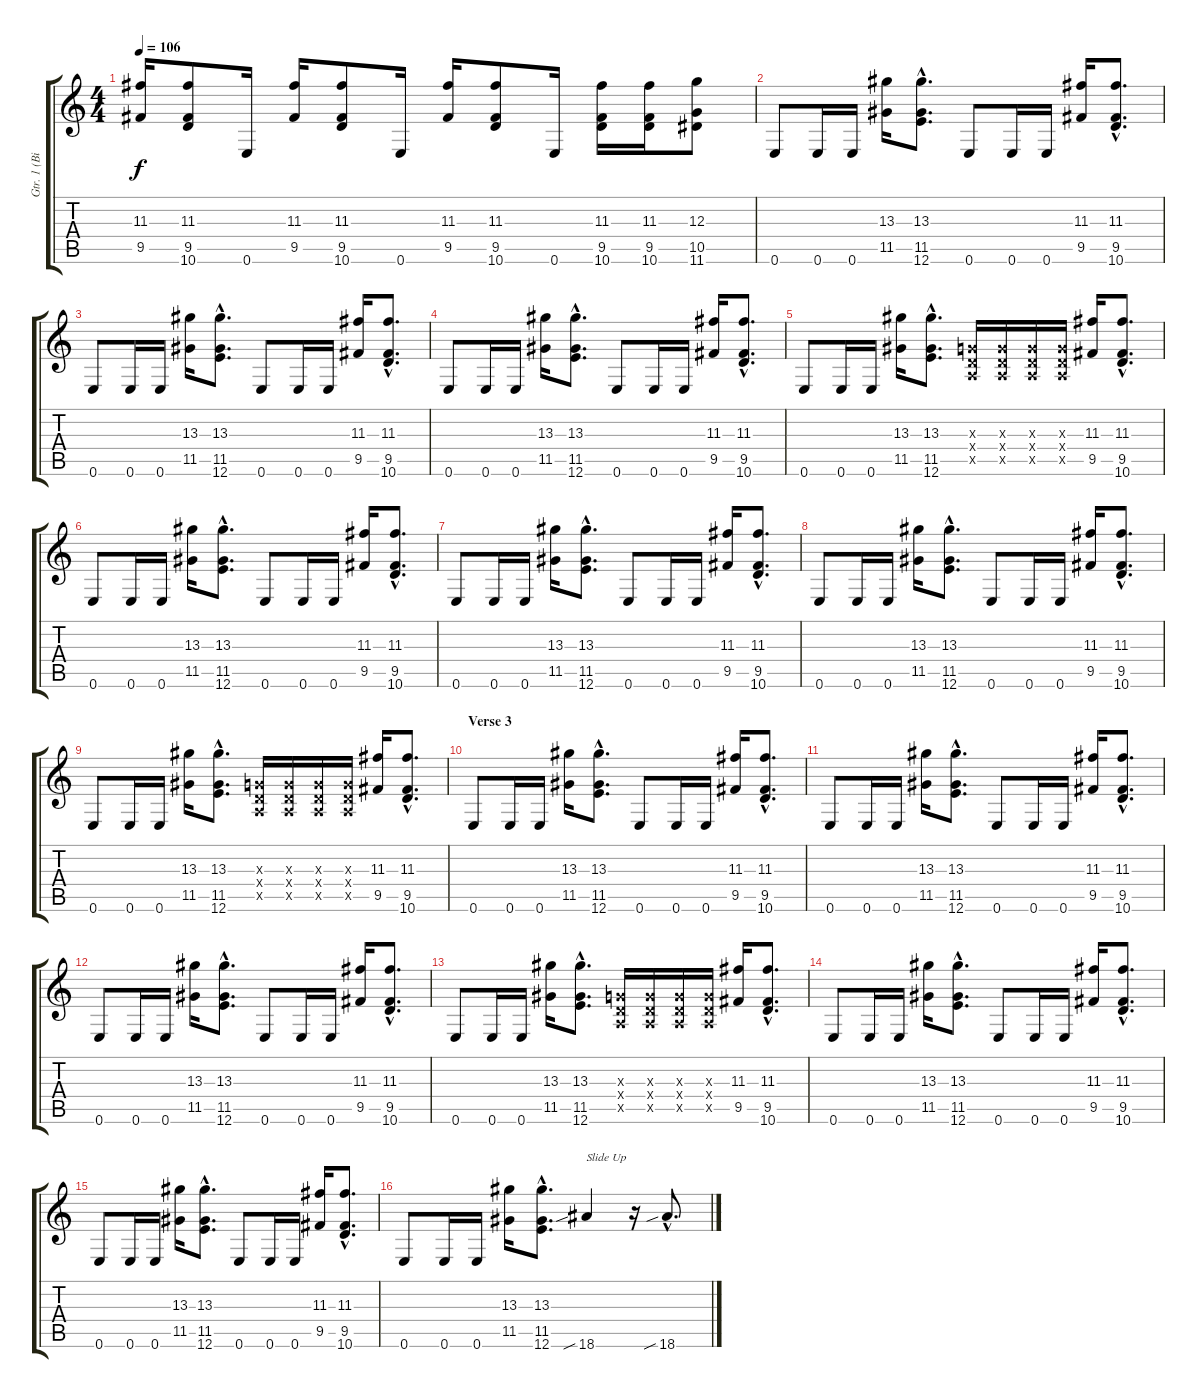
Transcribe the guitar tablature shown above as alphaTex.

\track ("Gtr. 1 (Billy)" "Gtr. 1 (Bi") {instrument overdrivenguitar}
\staff {score tabs}
\tuning (E4 B3 G3 D3 A2 E2) {hide}
\ts (4 4)
\tempo 106
\clef g2
\ks c
(11.3 9.5).16{dy f} (11.3 9.5 10.6).8 0.6.16 (11.3 9.5).16 (11.3 9.5 10.6).8 0.6.16 (11.3 9.5).16 (11.3 9.5 10.6).8 0.6.16 (11.3 9.5 10.6).16 (11.3 9.5 10.6).16 (12.3 10.5 11.6).8 |
0.6.8 0.6.16 0.6.16 (13.3 11.5).16 (13.3{hac} 11.5{hac} 12.6{hac}).8{d} 0.6.8 0.6.16 0.6.16 (11.3 9.5).16 (11.3{hac} 9.5{hac} 10.6{hac}).8{d} |
0.6.8 0.6.16 0.6.16 (13.3 11.5).16 (13.3{hac} 11.5{hac} 12.6{hac}).8{d} 0.6.8 0.6.16 0.6.16 (11.3 9.5).16 (11.3{hac} 9.5{hac} 10.6{hac}).8{d} |
0.6.8 0.6.16 0.6.16 (13.3 11.5).16 (13.3{hac} 11.5{hac} 12.6{hac}).8{d} 0.6.8 0.6.16 0.6.16 (11.3 9.5).16 (11.3{hac} 9.5{hac} 10.6{hac}).8{d} |
0.6.8 0.6.16 0.6.16 (13.3 11.5).16 (13.3{hac} 11.5{hac} 12.6{hac}).8{d} (0.3{x} 0.4{x} 0.5{x}).16 (0.3{x} 0.4{x} 0.5{x}).16 (0.3{x} 0.4{x} 0.5{x}).16 (0.3{x} 0.4{x} 0.5{x}).16 (11.3 9.5).16 (11.3{hac} 9.5{hac} 10.6{hac}).8{d} |
0.6.8 0.6.16 0.6.16 (13.3 11.5).16 (13.3{hac} 11.5{hac} 12.6{hac}).8{d} 0.6.8 0.6.16 0.6.16 (11.3 9.5).16 (11.3{hac} 9.5{hac} 10.6{hac}).8{d} |
0.6.8 0.6.16 0.6.16 (13.3 11.5).16 (13.3{hac} 11.5{hac} 12.6{hac}).8{d} 0.6.8 0.6.16 0.6.16 (11.3 9.5).16 (11.3{hac} 9.5{hac} 10.6{hac}).8{d} |
0.6.8 0.6.16 0.6.16 (13.3 11.5).16 (13.3{hac} 11.5{hac} 12.6{hac}).8{d} 0.6.8 0.6.16 0.6.16 (11.3 9.5).16 (11.3{hac} 9.5{hac} 10.6{hac}).8{d} |
0.6.8 0.6.16 0.6.16 (13.3 11.5).16 (13.3{hac} 11.5{hac} 12.6{hac}).8{d} (0.3{x} 0.4{x} 0.5{x}).16 (0.3{x} 0.4{x} 0.5{x}).16 (0.3{x} 0.4{x} 0.5{x}).16 (0.3{x} 0.4{x} 0.5{x}).16 (11.3 9.5).16 (11.3{hac} 9.5{hac} 10.6{hac}).8{d} |
\section ("" "Verse 3")
0.6.8 0.6.16 0.6.16 (13.3 11.5).16 (13.3{hac} 11.5{hac} 12.6{hac}).8{d} 0.6.8 0.6.16 0.6.16 (11.3 9.5).16 (11.3{hac} 9.5{hac} 10.6{hac}).8{d} |
0.6.8 0.6.16 0.6.16 (13.3 11.5).16 (13.3{hac} 11.5{hac} 12.6{hac}).8{d} 0.6.8 0.6.16 0.6.16 (11.3 9.5).16 (11.3{hac} 9.5{hac} 10.6{hac}).8{d} |
0.6.8 0.6.16 0.6.16 (13.3 11.5).16 (13.3{hac} 11.5{hac} 12.6{hac}).8{d} 0.6.8 0.6.16 0.6.16 (11.3 9.5).16 (11.3{hac} 9.5{hac} 10.6{hac}).8{d} |
0.6.8 0.6.16 0.6.16 (13.3 11.5).16 (13.3{hac} 11.5{hac} 12.6{hac}).8{d} (0.3{x} 0.4{x} 0.5{x}).16 (0.3{x} 0.4{x} 0.5{x}).16 (0.3{x} 0.4{x} 0.5{x}).16 (0.3{x} 0.4{x} 0.5{x}).16 (11.3 9.5).16 (11.3{hac} 9.5{hac} 10.6{hac}).8{d} |
0.6.8 0.6.16 0.6.16 (13.3 11.5).16 (13.3{hac} 11.5{hac} 12.6{hac}).8{d} 0.6.8 0.6.16 0.6.16 (11.3 9.5).16 (11.3{hac} 9.5{hac} 10.6{hac}).8{d} |
0.6.8 0.6.16 0.6.16 (13.3 11.5).16 (13.3{hac} 11.5{hac} 12.6{hac}).8{d} 0.6.8 0.6.16 0.6.16 (11.3 9.5).16 (11.3{hac} 9.5{hac} 10.6{hac}).8{d} |
0.6.8 0.6.16 0.6.16 (13.3 11.5).16 (13.3{hac} 11.5{hac} 12.6{hac}).8{d} 18.6{sib}.4{txt "Slide Up"} r.16 18.6{sib hac}.8{d}
